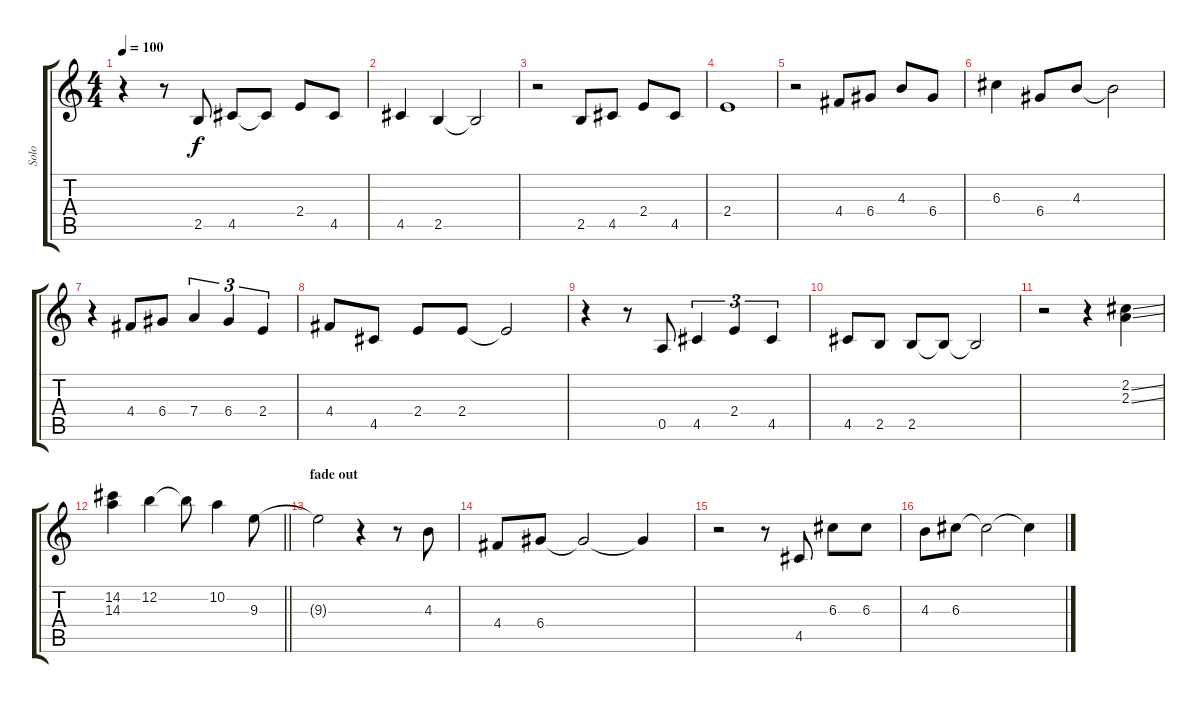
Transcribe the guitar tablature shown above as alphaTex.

\track ("Solo" "Solo") {instrument electricguitarclean}
\staff {score tabs}
\tuning (E4 B3 G3 D3 A2 E2) {hide}
\ts (4 4)
\tempo 100
\clef g2
\ks c
r.4{dy f} r.8 2.5.8 4.5.8 4.5{t}.8 2.4.8 4.5.8 |
4.5.4 2.5.4 2.5{t}.2 |
r.2 2.5.8 4.5.8 2.4.8 4.5.8 |
2.4.1 |
r.2 4.4.8 6.4.8 4.3.8 6.4.8 |
6.3.4 6.4.8 4.3.8 4.3{t}.2 |
r.4 4.4.8 6.4.8 7.4.4{tu (3 2)} 6.4.4{tu (3 2)} 2.4.4{tu (3 2)} |
4.4.8 4.5.8 2.4.8 2.4.8 2.4{t}.2 |
r.4 r.8 0.5.8 4.5.4{tu (3 2)} 2.4.4{tu (3 2)} 4.5.4{tu (3 2)} |
4.5.8 2.5.8 2.5.8 2.5{t}.8 2.5{t}.2 |
r.2 r.4 (2.2{ss} 2.3{ss}).4 |
\barLineRight lightlight
(14.2 14.3).4 12.2.4 12.2{t}.8 10.2.4 9.3.8 |
\section ("" "fade out")
9.3{t}.2 r.4 r.8 4.3.8 |
4.4.8 6.4.8 6.4{t}.2 6.4{t}.4 |
r.2 r.8 4.5.8 6.3.8 6.3.8 |
4.3.8 6.3.8 6.3{t}.2 6.3{t}.4
